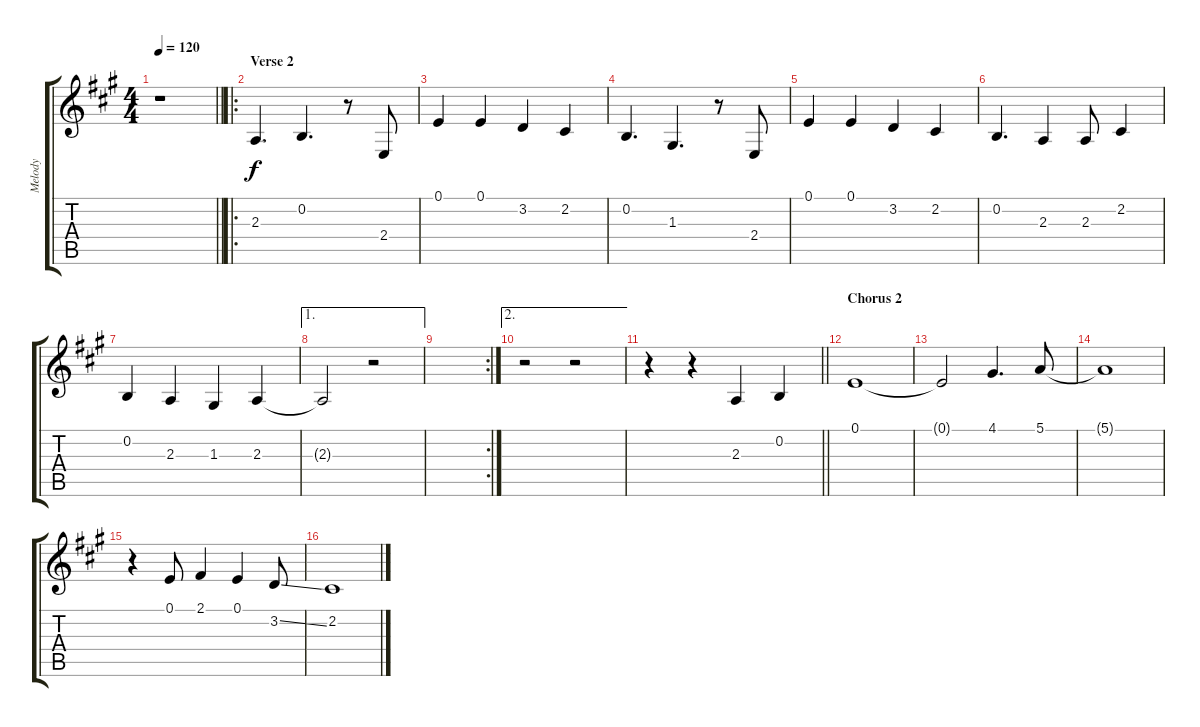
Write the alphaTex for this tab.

\track ("Melody" "Melody") {instrument harmonica}
\staff {score tabs}
\tuning (E4 B3 G3 D3 A2 E2) {hide}
\ts (4 4)
\tempo 120
\clef g2
\barLineRight lightlight
\ks a
r.1{dy f} |
\ro
\section ("" "Verse 2")
2.3.4{d} 0.2.4{d} r.8 2.4.8 |
0.1.4 0.1.4 3.2.4 2.2.4 |
0.2.4{d} 1.3.4{d} r.8 2.4.8 |
0.1.4 0.1.4 3.2.4 2.2.4 |
0.2.4{d} 2.3.4 2.3.8 2.2.4 |
0.2.4 2.3.4 1.3.4 2.3.4 |
\ae 1
2.3{t}.2 r.2 |
\rc 2
|
\ae 2
r.2 r.2 |
\barLineRight lightlight
r.4 r.4 2.3.4 0.2.4 |
\section ("" "Chorus 2")
0.1.1 |
0.1{t}.2 4.1.4{d} 5.1.8 |
5.1{t}.1 |
r.4 0.1.8 2.1.4 0.1.4 3.2{ss}.8 |
2.2.1
